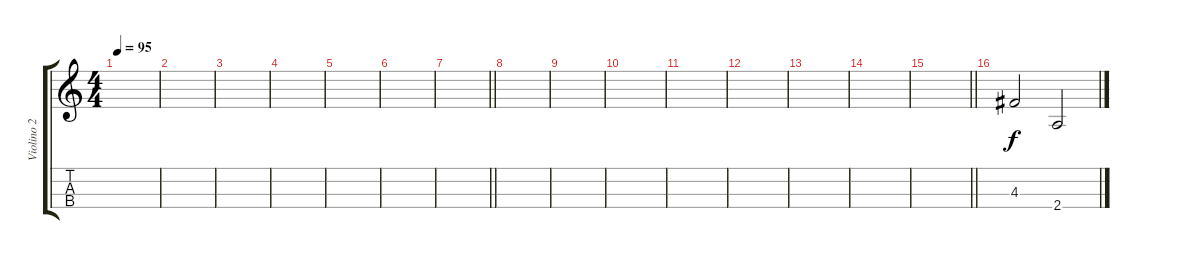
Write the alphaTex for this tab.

\track ("Violino 2" "Violino 2") {instrument violin}
\staff {score tabs}
\tuning (E5 A4 D4 G3) {hide}
\ts (4 4)
\tempo 95
\clef g2
\ks c
|
|
|
|
|
|
\barLineRight lightlight
|
|
|
|
|
|
|
|
\barLineRight lightlight
|
4.3.2 2.4.2
